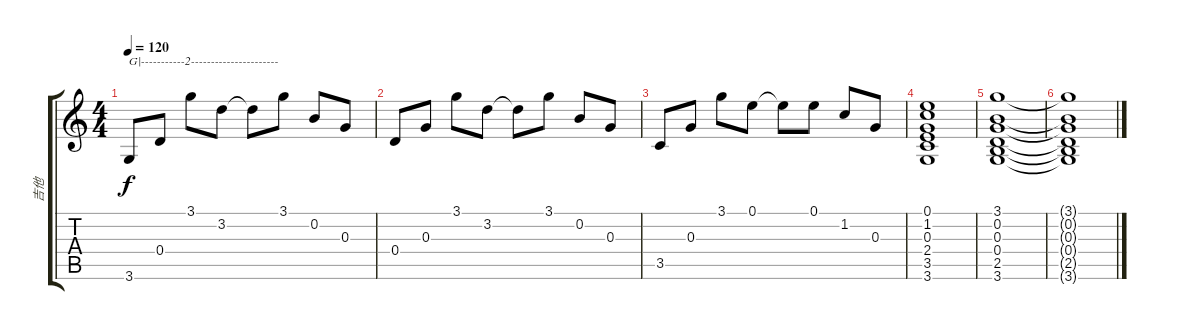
\track ("吉他" "吉他") {instrument acousticguitarnylon}
\staff {score tabs}
\tuning (E4 B3 G3 D3 A2 E2) {hide}
\ts (4 4)
\tempo 120
\clef g2
\ks c
3.6.8{txt "G|-----------2----------------------" dy f} 0.4.8 3.1.8 3.2.8 3.2{t}.8 3.1.8 0.2.8 0.3.8 |
0.4.8 0.3.8 3.1.8 3.2.8 3.2{t}.8 3.1.8 0.2.8 0.3.8 |
3.5.8 0.3.8 3.1.8 0.1.8 0.1{t}.8 0.1.8 1.2.8 0.3.8 |
(0.1 1.2 0.3 2.4 3.5 3.6).1 |
(3.1 0.2 0.3 0.4 2.5 3.6).1 |
(3.1{t} 0.2{t} 0.3{t} 0.4{t} 2.5{t} 3.6{t}).1
